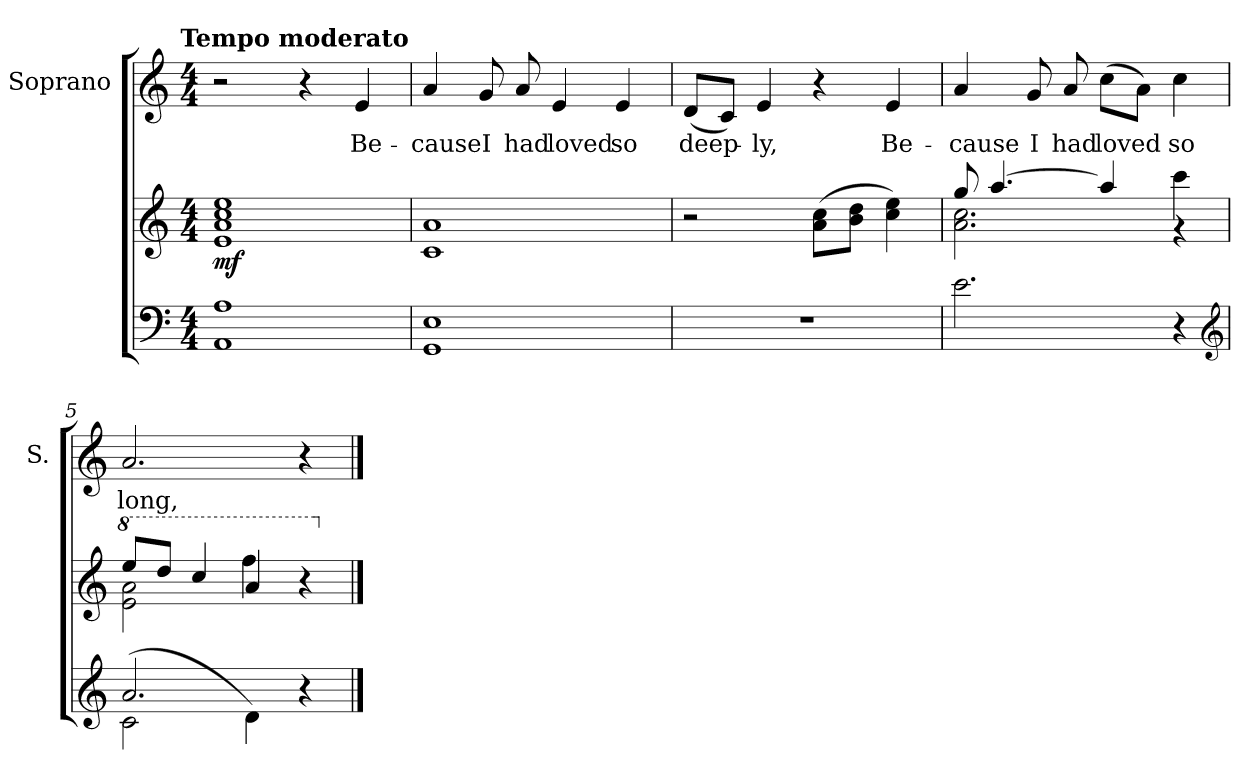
**kern	**kern	**dynam	**kern	**text
*part2	*part2	*part2	*part1	*part1
*staff3	*staff2	*staff2/3	*staff1	*staff1
*	*	*	*I"Soprano	*
*	*	*	*I'S.	*
*clefF4	*clefG2	*	*clefG2	*
*k[]	*k[]	*	*k[]	*
!!LO:TX:omd:t=Tempo moderato
*M4/4	*M4/4	*	*M4/4	*
*MM114	*MM114	*	*MM114	*
=1	=1	=1	=1	=1
!	!	!LO:DY:b	!	!
1AA 1A	1e 1a 1cc 1ee	mf	2r	.
.	.	.	4r	.
.	.	.	4e/	Be-
=2	=2	=2	=2	=2
1GG 1E	1c 1a	.	4a/	-cause
.	.	.	8g/	I
.	.	.	8a/	had
.	.	.	4e/	loved
.	.	.	4e/	so
=3	=3	=3	=3	=3
1r	2r	.	(<8d/L	deep-
.	.	.	8c/J)	.
.	.	.	4e/	-ly,
.	(>8a\ 8cc\L	.	4r	.
.	8b\ 8dd\J	.	.	.
.	4cc\ 4ee\)	.	4e/	Be-
=4	=4	=4	=4	=4
*	*^	*	*	*
2.e\	8gg/	2.a\ 2.cc\	.	4a/	-cause
.	[4.aa/	.	.	.	.
.	.	.	.	8g/	I
.	.	.	.	8a/	had
.	4aa/]	.	.	(>8cc\L	loved
.	.	.	.	8a\J)	.
4r	4ccc\	4r	.	4cc\	so
*clefG2	*	*	*	*	*
=5	=5	=5	=5	=5	=5
*^	*	*	*	*	*
*	*	*8va	*	*	*	*
(<2c\	2.a/	8eee/L	2ee\ 2aa\	.	2.a/	long,
.	.	8ddd/J	.	.	.	.
.	.	4ccc/	.	.	.	.
4d\)	.	4aa/	4fff\	.	.	.
4r	4ryy	4r	4ryy	.	4r	.
*	*	*X8va	*	*	*	*
*v	*v	*	*	*	*	*
*	*v	*v	*	*	*
==	==	==	==	==
*-	*-	*-	*-	*-
